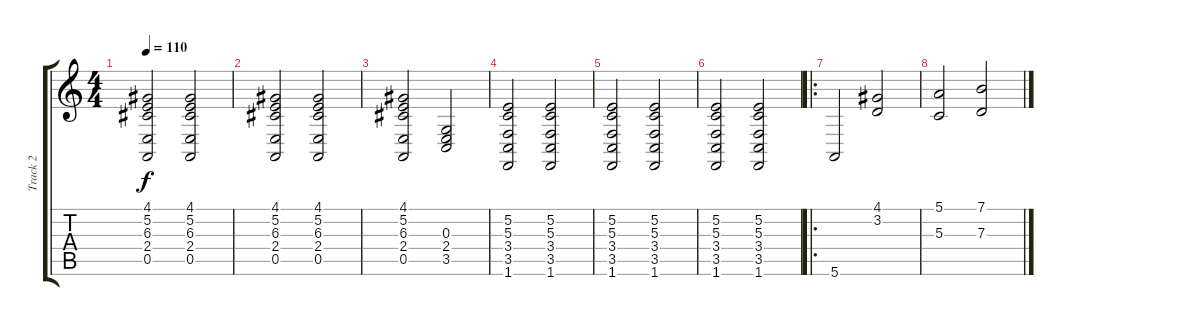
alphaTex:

\track ("Track 2" "Track 2") {instrument acousticgrandpiano}
\staff {score tabs}
\tuning (E4 B3 G3 D3 A2 E2) {hide}
\ts (4 4)
\tempo 110
\clef g2
\ks c
(4.1 5.2 6.3 2.4 0.5).2{dy f volume 11} (4.1 5.2 6.3 2.4 0.5).2 |
(4.1 5.2 6.3 2.4 0.5).2 (4.1 5.2 6.3 2.4 0.5).2 |
(4.1 5.2 6.3 2.4 0.5).2 (0.3 2.4 3.5).2 |
(5.2 5.3 3.4 3.5 1.6).2 (5.2 5.3 3.4 3.5 1.6).2 |
(5.2 5.3 3.4 3.5 1.6).2 (5.2 5.3 3.4 3.5 1.6).2 |
(5.2 5.3 3.4 3.5 1.6).2 (5.2 5.3 3.4 3.5 1.6).2 |
\ro
5.6.2{volume 12} (4.1 3.2).2 |
(5.1 5.3).2 (7.1 7.3).2
